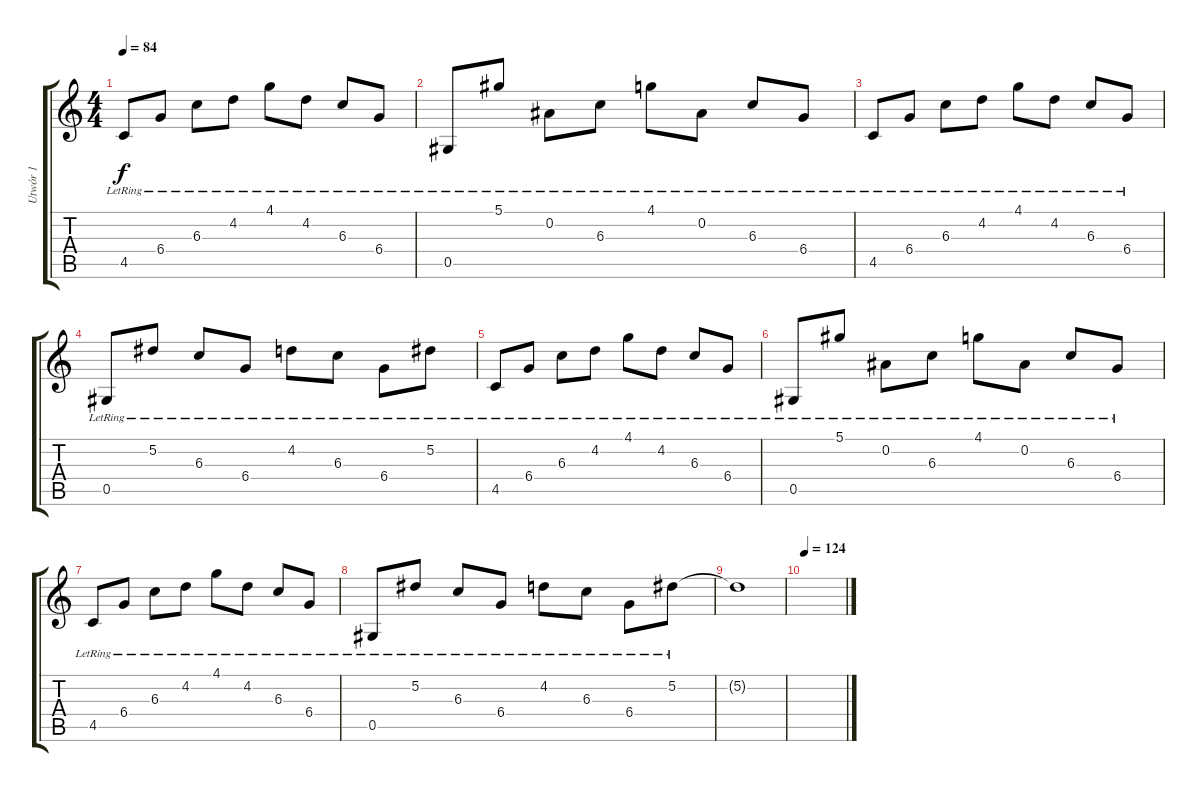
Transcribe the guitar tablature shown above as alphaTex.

\track ("Utwór 1" "Utwór 1") {instrument acousticguitarnylon}
\staff {score tabs}
\tuning (Eb4 Bb3 Gb3 Db3 Ab2 Eb2) {hide}
\ts (4 4)
\tempo 84
\clef g2
\ks c
4.5{lr}.8{dy f} 6.4{lr}.8 6.3{lr}.8 4.2{lr}.8 4.1{lr}.8 4.2{lr}.8 6.3{lr}.8 6.4{lr}.8 |
0.5{lr}.8 5.1{lr}.8 0.2{lr}.8 6.3{lr}.8 4.1{lr}.8 0.2{lr}.8 6.3{lr}.8 6.4{lr}.8 |
4.5{lr}.8 6.4{lr}.8 6.3{lr}.8 4.2{lr}.8 4.1{lr}.8 4.2{lr}.8 6.3{lr}.8 6.4{lr}.8 |
0.5{lr}.8 5.2{lr}.8 6.3{lr}.8 6.4{lr}.8 4.2{lr}.8 6.3{lr}.8 6.4{lr}.8 5.2{lr}.8 |
4.5{lr}.8 6.4{lr}.8 6.3{lr}.8 4.2{lr}.8 4.1{lr}.8 4.2{lr}.8 6.3{lr}.8 6.4{lr}.8 |
0.5{lr}.8 5.1{lr}.8 0.2{lr}.8 6.3{lr}.8 4.1{lr}.8 0.2{lr}.8 6.3{lr}.8 6.4{lr}.8 |
4.5{lr}.8 6.4{lr}.8 6.3{lr}.8 4.2{lr}.8 4.1{lr}.8 4.2{lr}.8 6.3{lr}.8 6.4{lr}.8 |
0.5{lr}.8 5.2{lr}.8 6.3{lr}.8 6.4{lr}.8 4.2{lr}.8 6.3{lr}.8 6.4{lr}.8 5.2{lr}.8 |
5.2{t}.1 |
\tempo 124
